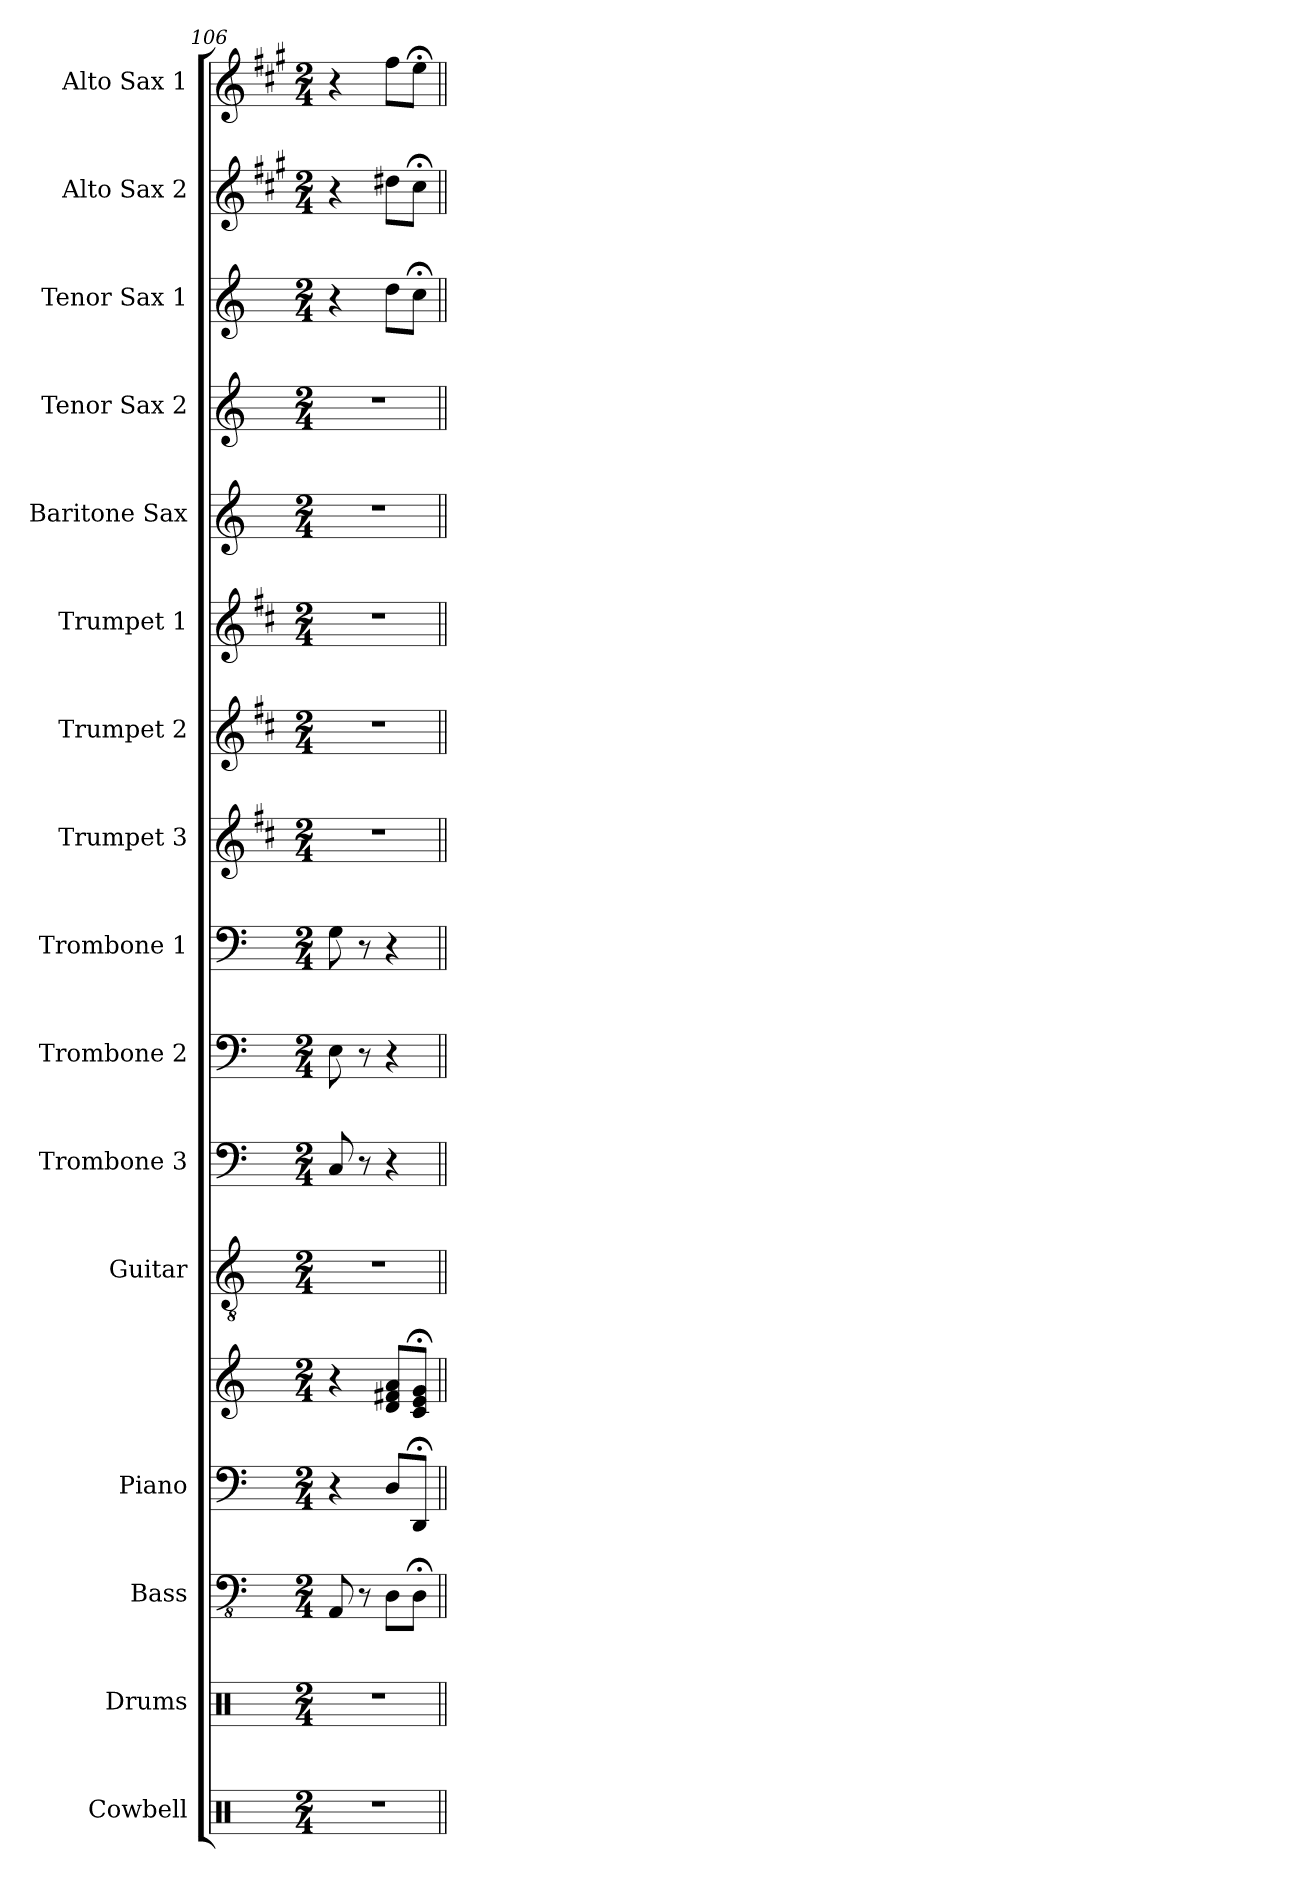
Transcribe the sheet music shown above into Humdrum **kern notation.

**kern	**kern	**kern	**kern	**kern	**kern	**kern	**kern	**kern	**kern	**kern	**kern	**kern	**kern	**kern	**kern	**kern
*part16	*part15	*part14	*part13	*part13	*part12	*part11	*part10	*part9	*part8	*part7	*part6	*part5	*part4	*part3	*part2	*part1
*staff17	*staff16	*staff15	*staff14	*staff13	*staff12	*staff11	*staff10	*staff9	*staff8	*staff7	*staff6	*staff5	*staff4	*staff3	*staff2	*staff1
*I"Cowbell	*I"Drums	*I"Bass	*I"Piano	*	*I"Guitar	*I"Trombone 3	*I"Trombone 2	*I"Trombone 1	*I"Trumpet 3	*I"Trumpet 2	*I"Trumpet 1	*I"Baritone Sax	*I"Tenor Sax 2	*I"Tenor Sax 1	*I"Alto Sax 2	*I"Alto Sax 1
*I'Cwb.	*I'Drums	*I'Bass	*I'Piano	*	*I'Gtr.	*I'Tbn. 3	*I'Tbn. 2	*I'Tbn. 1	*I'Tpt. 3	*I'Tpt. 2	*I'Tpt. 1	*I'Bari	*I'Tenor 2	*I'Tenor 1	*I'Alto 2	*I'Alto 1
*clefX	*clefX	*clefFv4	*clefF4	*clefG2	*clefGv2	*clefF4	*clefF4	*clefF4	*clefG2	*clefG2	*clefG2	*clefG2	*clefG2	*clefG2	*clefG2	*clefG2
*	*	*	*	*	*	*	*	*	*ITrd1c2	*ITrd1c2	*ITrd1c2	*ITrd12c21	*ITrd8c14	*ITrd8c14	*ITrd5c9	*ITrd5c9
*k[]	*k[]	*k[]	*k[]	*k[]	*k[]	*k[]	*k[]	*k[]	*k[]	*k[]	*k[]	*k[]	*k[]	*k[]	*k[]	*k[]
*M2/4	*M2/4	*M2/4	*M2/4	*M2/4	*M2/4	*M2/4	*M2/4	*M2/4	*M2/4	*M2/4	*M2/4	*M2/4	*M2/4	*M2/4	*M2/4	*M2/4
=106	=106	=106	=106	=106	=106	=106	=106	=106	=106	=106	=106	=106	=106	=106	=106	=106
2r	2r	8AAA/	4r	4r	2r	8C/	8E\	8G\	2r	2r	2r	2r	2r	4r	4r	4r
.	.	8r	.	.	.	8r	8r	8r	.	.	.	.	.	.	.	.
.	.	8DD\L	8D/L	8d/ 8f#X/ 8a/L	.	4r	4r	4r	.	.	.	.	.	8d\L	8f#X\L	8a\L
.	.	8DD;<\J	8DD;</J	8c/;< 8e/;< 8g/;<J	.	.	.	.	.	.	.	.	.	8c;<\J	8e;<\J	8g;<\J
=||	=||	=||	=||	=||	=||	=||	=||	=||	=||	=||	=||	=||	=||	=||	=||	=||
*-	*-	*-	*-	*-	*-	*-	*-	*-	*-	*-	*-	*-	*-	*-	*-	*-
